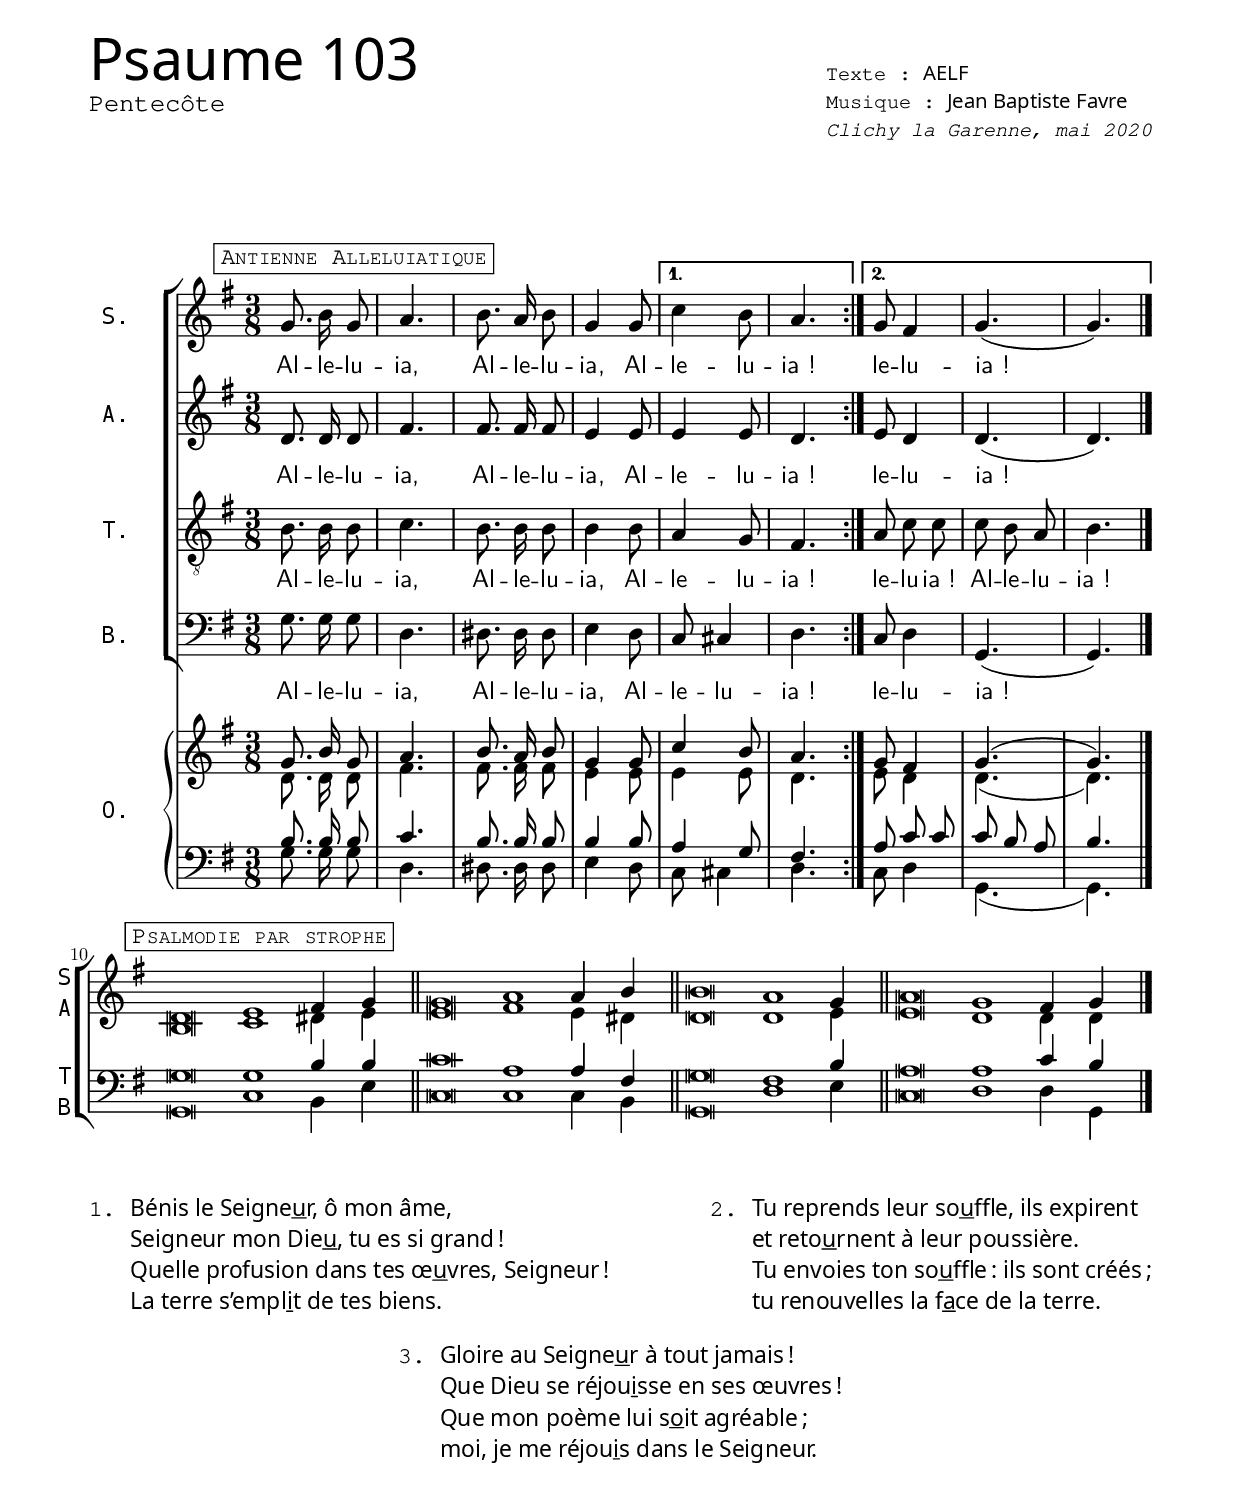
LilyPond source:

\version "2.18.2"
\language "english"
\include "../libs/commonFunctions.ily"

scoreHeader = \header {
  title = "Psaume 103"
  subtitle = "Pentecôte"
  composer = "Jean Baptiste Favre"
  poet = "AELF"
  date = "Clichy la Garenne, mai 2020"
}

%%%%%%%%%%%%%%%%%%%%%%%%%%%%%%
%%%%%%%%%%  Global  %%%%%%%%%%
%%%%%%%%%%%%%%%%%%%%%%%%%%%%%%

keyTime = {
  \time 6/4 \key g \major
}

%%%%%%%%%%%%%%%%%%%%%%%%%%%%%%
%%%%%%%%%% Antiphon %%%%%%%%%%
%%%%%%%%%%%%%%%%%%%%%%%%%%%%%%
antiphonRythm = \relative c' {
  \once \override Score.RehearsalMark.break-align-symbols = #'(clef)
  \markCustom "Antienne Alleluiatique"
  \time 3/8
  s4.*6
  s4.*3 \bar "|." \break
  }

antiphonMusicCounterpoint = \relative c'' {
  }

antiphonMusicSoprano = \relative c'' {
    \autoBeamOff
    \repeat volta 2 {
      g8. b16 g8 a4. b8. a16 b8 g4 g8
    } \alternative {
      { c4 b8 a4. }
      { g8 fs4 g4. (g4.) }
    }
  }

antiphonMusicAlto = \relative c' {
    \autoBeamOff
    \repeat volta 2 {
      d8. d16 d8 fs4. fs8. fs16 fs8 e4 e8
    } \alternative {
      { e4 e8 d4. }
      { e8 d4 d4. (d4.) }
    }
  }

antiphonMusicTenor =  \relative c' {
    \autoBeamOff
    \repeat volta 2 {
      b8. b16 b8 c4. b8. b16 b8 b4 b8
    } \alternative {
      { a4 g8 fs4. }
      { a8 c c c b a b4. }
    }
  }

antiphonMusicBass =  \relative f {
    \autoBeamOff
    \repeat volta 2 {
      g8. g16 g8 d4. ds8. ds16 ds8 e4 d8
    } \alternative {
      { c8 cs4 d4. }
      { c8 d4 g,4. (g4.) }
    }
  }

antiphonLyrics = \lyricmode {
  Al -- le -- lu -- ia, Al -- le -- lu -- ia, Al -- le -- lu -- ia&nbsp;!
        le -- lu -- ia&nbsp;!
  }

antiphonLyricsSoprano = \antiphonLyrics
antiphonLyricsAlto = \antiphonLyrics
antiphonLyricsTenor = \antiphonLyrics
antiphonLyricsBass = \antiphonLyrics

%%%%%%%%%%%%%%%%%%%%%%%%%%%%%%%%%%%%%%%%%%%%%%
%%%%%%%%%%          Verses          %%%%%%%%%%
%%%%%%%%%%%%%%%%%%%%%%%%%%%%%%%%%%%%%%%%%%%%%%

verseRythm = \relative c' {
  \antiphonRythm \accidentalStyle forget
  \once \override Score.RehearsalMark.break-align-symbols = #'(clef)
  \markCustom "Psalmodie par strophe"
  \cadenzaOn
  s\breve s1 s4 s \bar "||"
  s\breve s1 s4 s \bar "||"
  s\breve s1 s4 \bar "||"
  s\breve s1 s4 s \bar "|."
  }
verseMusicSoprano = \relative c' {
  \antiphonRythm
  d\breve e1 fs4 g
  g\breve a1 a4 b
  b\breve a1 g4
  a\breve g1 fs4 g
  }

verseMusicAlto = \relative c' {
  \antiphonRythm
  b\breve c1 ds4 e
  e\breve fs1 e4 ds!
  d\breve d1 e4
  e\breve d1 d4 d
  }

verseMusicTenor = \relative f {
  \antiphonRythm
  g\breve g1 b4 b
  c\breve a1 a4 fs
  g\breve fs1 b4
  a\breve a1 c4 b
  }

verseMusicBass = \relative f, {
  \antiphonRythm
  g\breve c1 b4 e
  c\breve c1 c4 b
  g\breve d'1 e4
  c\breve d1 d4 g,
  }

verseLyrics = \markup {
  \vspace #2
  \override #'(font-family . sans)
  \column {
    \fill-line {
      \left-column{
        \concat { \typewriter "1. " "Bénis le Seigne" \underline u "r, ô mon âme," }
        \concat { \typewriter "   " "Seigneur mon Die" \underline u ", tu es si grand !" }
        \concat { \typewriter "   " "Quelle profusion dans tes œ" \underline u "vres, Seigneur !" }
        \concat { \typewriter "   " "La terre s’empl" \underline i "t de tes biens." }
      }
      \hspace #1
      \left-column {
        \concat { \typewriter "2. " "Tu reprends leur so" \underline u "ffle, ils expirent" }
        \concat { \typewriter "   " "et reto" \underline u "rnent à leur poussière." }
        \concat { \typewriter "   " "Tu envoies ton so" \underline u "ffle : ils sont créés ;" }
        \concat { \typewriter "   " "tu renouvelles la f" \underline a "ce de la terre." }
      }
    }
    \vspace #1
    \fill-line {
      \left-column {
        \concat { \typewriter "3. " "Gloire au Seigne" \underline u "r à tout jamais !" }
        \concat { \typewriter "   " "Que Dieu se réjou" \underline i "sse en ses œuvres !" }
        \concat { \typewriter "   " "Que mon poème lui s" \underline o "it agréable ;" }
        \concat { \typewriter "   " "moi, je me réjou" \underline i "s dans le Seigneur." }
      }
    }
  }
}


%%%%%%%%%%%%%%%%%%%%%%%%%%%%%%%%%%%%%%%%%%%%%%%%%%%%%%%%%%%%%%%%%%%%%
%%%%%%%%%%%%%%%%%%%          Draw score          %%%%%%%%%%%%%%%%%%%%
%%%%%%%%%%%%%%%%%%%%%%%%%%%%%%%%%%%%%%%%%%%%%%%%%%%%%%%%%%%%%%%%%%%%%

partition = <<
    % Antienne à 4 voix mixtes
    \new ChoirStaff = "antiphonChoirStaff"
    <<
      %\new Staff = "antiphonCounterpointStaff" \with {
      %  instrumentName = "Ctre-chant"
      %  shortInstrumentName = "C"
      %}
      %<<
      %  \clef "treble"
      %  \keyTime
      %  \antiphonRythm
      %  \new Voice = "antiphonCounterpoint" { \antiphonMusicCounterpoint \fermata }
      %  \new Lyrics \lyricsto "antiphonCounterpoint" \antiphonLyricsCounterpoint
      %>>
      \new Staff = "antiphonSopranoStaff" \with { instrumentName = "S." shortInstrumentName = "S" }
      <<
        \clef "treble"
        \keyTime
        \new Dynamics \antiphonRythm
        \new Voice = "antiphonSoprano" { \antiphonMusicSoprano }
        \new Lyrics \lyricsto "antiphonSoprano" \antiphonLyricsSoprano
      >>
      \new Staff = "antiphonAltoStaff" \with { instrumentName = "A." shortInstrumentName = "A" }
      <<
        \clef "treble"
        \keyTime
        \new Dynamics \antiphonRythm
        \new Voice = "antiphonAlto" { \antiphonMusicAlto }
        \new Lyrics \lyricsto "antiphonAlto" \antiphonLyricsAlto
      >>
      \new Staff = "antiphonTenorStaff" \with { instrumentName = "T." shortInstrumentName = "T" }
      <<
        \clef "treble_8"
        \keyTime
        \new Dynamics \antiphonRythm
        \new Voice = "antiphonTenor" { \antiphonMusicTenor }
        \new Lyrics \lyricsto "antiphonTenor" { \antiphonLyricsTenor \lyricmode { Al -- le -- lu -- ia&nbsp;! } }
      >>
      \new Staff  = "antiphonBassStaff" \with { instrumentName = "B." shortInstrumentName = "B" }
      <<
        \clef "bass"
        \keyTime
        \new Dynamics \antiphonRythm
        \new Voice = "antiphonBass" { \antiphonMusicBass }
        \new Lyrics \lyricsto "antiphonBass" \antiphonLyricsBass
      >>
    >>
    % Accompagnement Piano / Orgue
    \new PianoStaff = "antiphonPianoStaff" \with {
      instrumentName = #"O."
      shortInstrumentName = #"O"
      printPartCombineTexts = ##f
    }
    <<
      \new Staff = "antiphonPianoStaffSA"
      <<
        \clef treble
        \keyTime
        \new Voice = "antiphonMusicSoprano" { \voiceOne \antiphonMusicSoprano }
        \new Voice = "antiphonMusicAlto" { \voiceTwo \antiphonMusicAlto }
      >>
      \new Staff = "antiphonPianoStaffTB"
      <<
        \clef bass
        \keyTime
        \new Voice = "antiphonMusicTenor" { \voiceThree \antiphonMusicTenor }
        \new Voice = "antiphonMusicBass" { \voiceFour \antiphonMusicBass }
      >>
    >>
    % Psalmodie à 4 voix mixtes
    \new ChoirStaff = "verseChoirStaff" \with { printPartCombineTexts = ##f }
    <<
      \new Staff = "verseChoirStaffSA"
      \with { shortInstrumentName = \markup { \right-column { "S" "A" } } }
      <<
        \override Staff.VerticalAxisGroup.remove-first = ##t
        \clef treble
        \keyTime
        \new Voice \verseRythm
        \new Voice { \voiceOne \verseMusicSoprano }
        \new Voice { \voiceTwo \verseMusicAlto }
      >>
      \new Staff = "verseChoirStaffTB"
      \with { shortInstrumentName = \markup { \right-column { "T" "B" } } }
      <<
        \override Staff.VerticalAxisGroup.remove-first = ##t
        \clef bass
        \keyTime
        \new Voice \verseRythm
        \new Voice { \voiceOne \verseMusicTenor }
        \new Voice { \voiceTwo \verseMusicBass }
      >>
    >>
  >>

% PDF output
\paper {
  top-margin = 2\cm
  bottom-margin = 2\cm
  left-margin = 1.5\cm
  right-margin = 1.5\cm
  markup-system-spacing = #'((basic-distance . 20)
     (minimum-distance . 20)
     (padding . 10)
     (stretchability . 5))
  #(define fonts
    (set-global-fonts
     #:music "emmentaler"
     #:brace "emmentaler"
     #:roman "Latin Modern Roman"
     #:sans "Cantarell"
    ))
  #(include-special-characters)
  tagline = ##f
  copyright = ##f
  scoreTitleMarkup = \markup \columns {
    \fill-line {
      \column {
        \line {
          \left-column {
            \fontsize #8 \sans \fromproperty #'header:title
            \fontsize #1 \typewriter \fromproperty #'header:subtitle
          }
        }
      }
      \column {
        \line {
          \fontsize #-1
          \left-column {
            \line { \concat { \typewriter "Texte&nbsp;: " \sans \fromproperty #'header:poet \bold " " } }
            \line { \concat { \typewriter "Musique&nbsp;: " \sans \fromproperty #'header:composer \bold " " } }
            \typewriter \italic \fromproperty #'header:date
          }
        }
      }
    }
  }
}

\score {
  \partition
  \layout {
      ragged-last = ##f
      \context {
          \Staff
          \RemoveEmptyStaves
          \override NoteHead #'style = #'altdefault
          \override InstrumentName #'font-name = #"Monospace Regular"
      }
      \context {
          \PianoStaff
          \RemoveEmptyStaves
          \override NoteHead #'style = #'altdefault
          \override InstrumentName #'font-name = #"Monospace Regular"
      }
      \context {
          \ChoirStaff
          \RemoveEmptyStaves
          \override NoteHead #'style = #'altdefault
          \override InstrumentName #'font-name = #"Monospace Regular"
      }
      \override LyricText #'font-name = #"Latin Modern Sans"
      \override Score.RehearsalMark.font-family = #'typewriter
  }
  \scoreHeader
}

% Midi output
\score {
  <<
    \unfoldRepeats {
    \new PianoStaff = "antiphonMusic"
    <<
      \new Staff <<
        \keyTime \tempo 4. = 60 \clef treble
        \new Dynamics \antiphonRythm
        \new Voice = "antiphonMusicSoprano" \antiphonMusicSoprano
        \new Voice = "antiphonMusicAlto" \antiphonMusicAlto
      >>
      \new Staff <<
        \keyTime \clef bass
        \new Dynamics \antiphonRythm
        \new Voice = "antiphonMusicTenor" \antiphonMusicTenor
        \new Voice = "antiphonMusicBass" \antiphonMusicBass
      >>
    >>
    \new ChoirStaff = "verseMusic"
    <<
      \new Staff = "verseMusicSA" \with {
        shortInstrumentName = \markup { \right-column { "S" "A" } }
      }
      <<
        \keyTime
        \clef treble
        \new Dynamics \antiphonRythm
        \new Voice = "verseMusicSoprano" \verseMusicSoprano
        \new Voice = "verseMusicAlto" \verseMusicAlto
      >>
      \new Staff = "verseMusicTB" \with {
        shortInstrumentName = \markup { \right-column { "T" "B" } }
      }
      <<
        \keyTime
        \clef bass
        \new Dynamics \antiphonRythm
        \new Voice = "verseMusicTenor" \verseMusicTenor
        \new Voice = "verseMusicBass" \verseMusicBass
      >>
    >>
    }
  >>
  \midi {}
}
\verseLyrics
